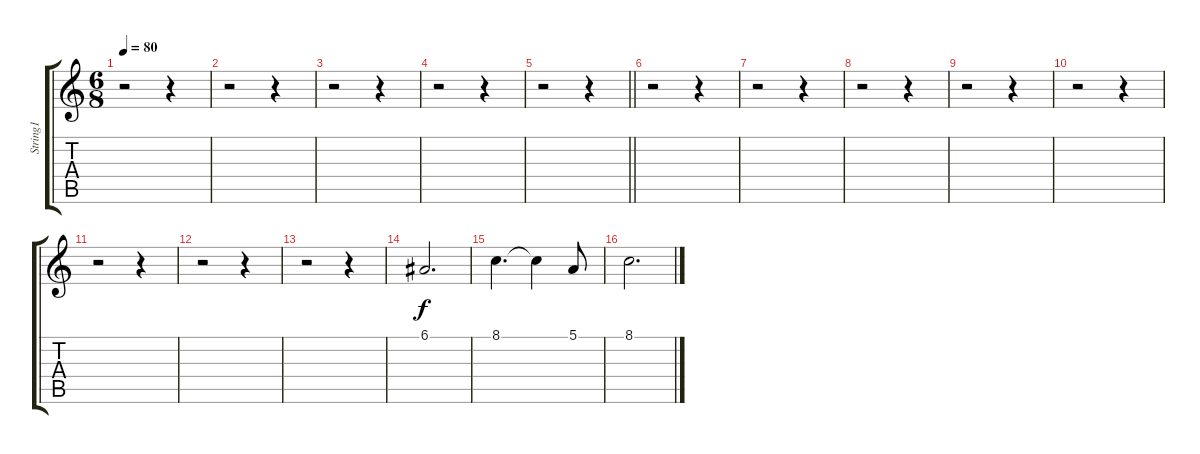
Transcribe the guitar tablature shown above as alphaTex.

\track ("String1" "String1") {instrument stringensemble2}
\staff {score tabs}
\tuning (E4 B3 G3 D3 A2 E2) {hide}
\ts (6 8)
\tempo 80
\clef g2
\ks c
r.2{dy f} r.4 |
r.2 r.4 |
r.2 r.4 |
r.2 r.4 |
\barLineRight lightlight
r.2 r.4 |
r.2 r.4 |
r.2 r.4 |
r.2 r.4 |
r.2 r.4 |
r.2 r.4 |
r.2 r.4 |
r.2 r.4 |
r.2 r.4 |
6.1.2{d} |
8.1.4{d} 8.1{t}.4 5.1.8 |
8.1.2{d}
